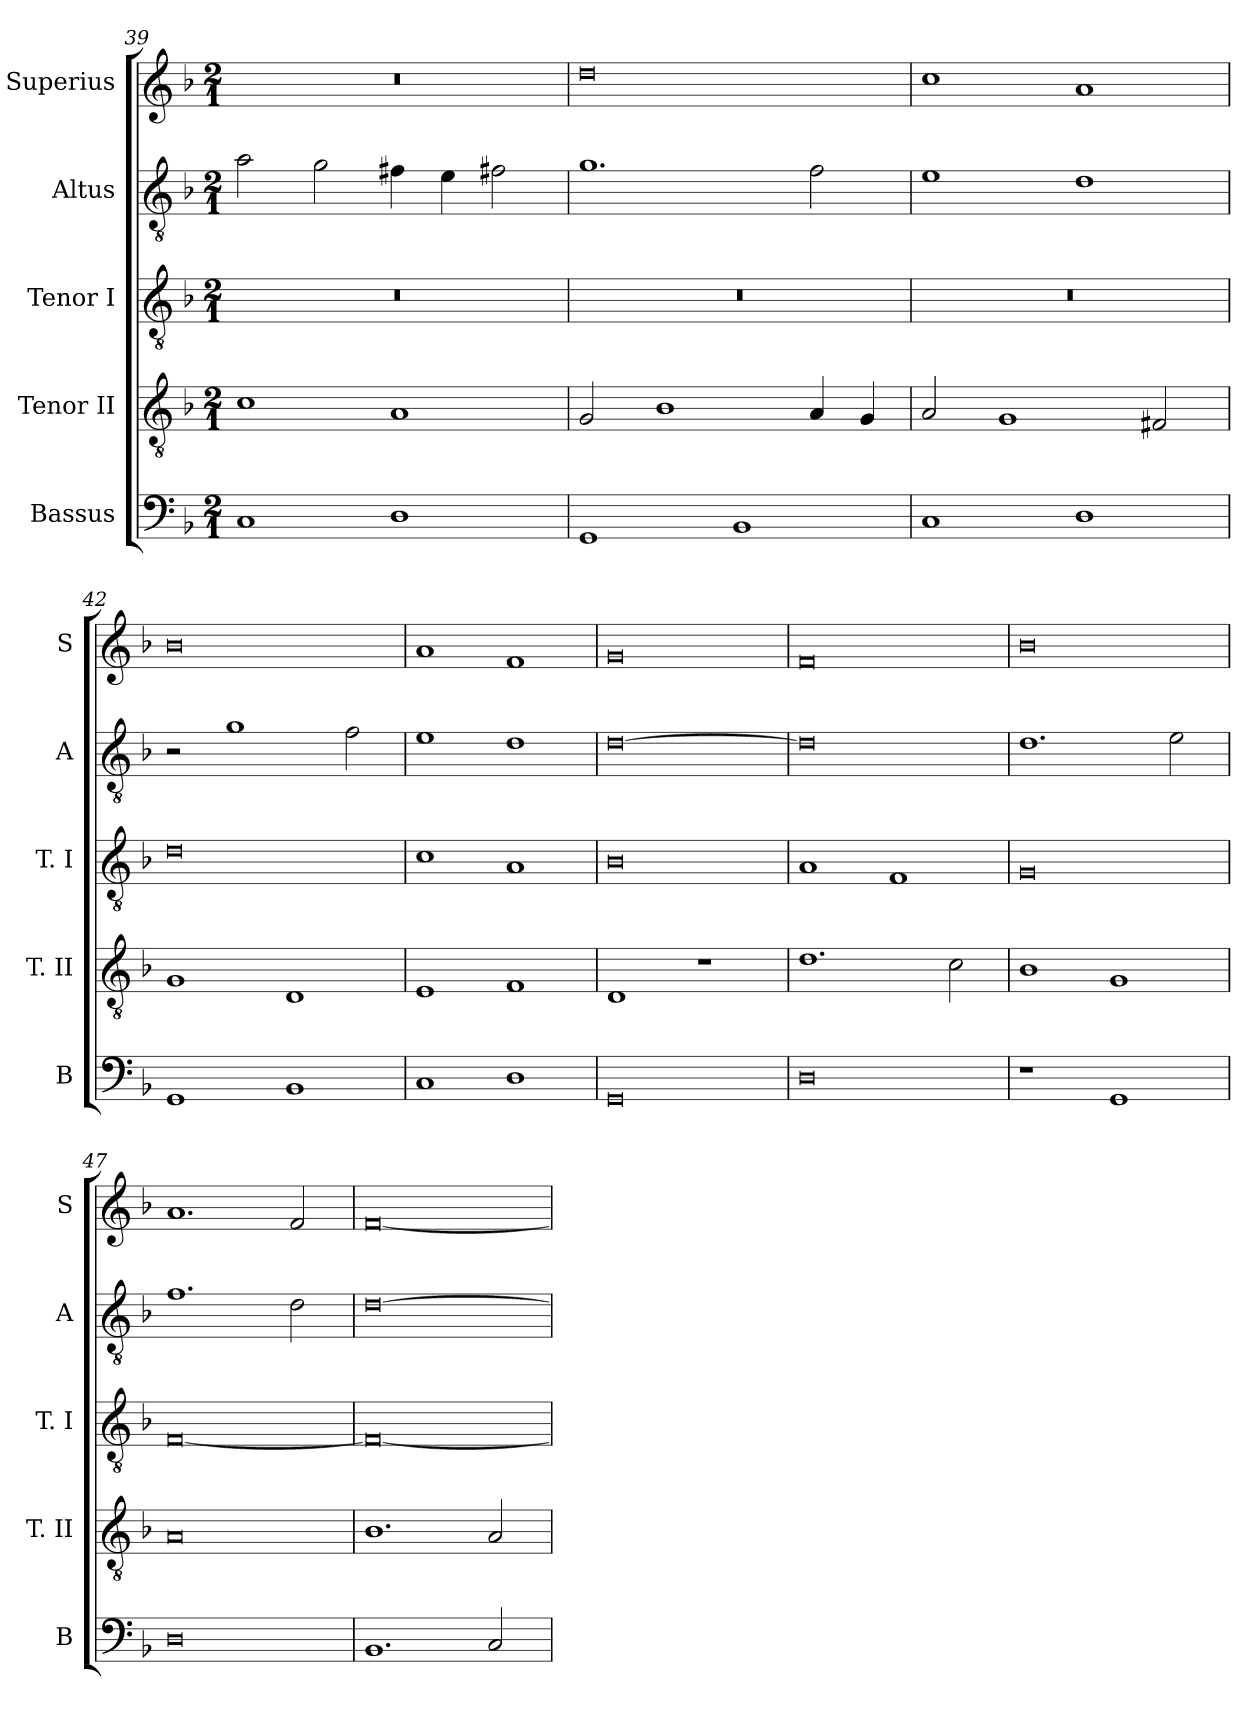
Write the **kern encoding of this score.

**kern	**kern	**kern	**kern	**kern
*part5	*part4	*part3	*part2	*part1
*staff5	*staff4	*staff3	*staff2	*staff1
*I"Bassus	*I"Tenor II	*I"Tenor I	*I"Altus	*I"Superius
*I'B	*I'T. II	*I'T. I	*I'A	*I'S
*clefF4	*clefGv2	*clefGv2	*clefGv2	*clefG2
*k[b-]	*k[b-]	*k[b-]	*k[b-]	*k[b-]
*M2/1	*M2/1	*M2/1	*M2/1	*M2/1
=39	=39	=39	=39	=39
1C	1c	0r	2a	0r
.	.	.	2g	.
1D	1A	.	4f#X	.
.	.	.	4e	.
.	.	.	2f#X	.
=40	=40	=40	=40	=40
1GG	2G	0r	1.g	0dd
.	1B-	.	.	.
1BB-	.	.	.	.
.	4A	.	2f	.
.	4G	.	.	.
=41	=41	=41	=41	=41
1C	2A	0r	1e	1cc
.	1G	.	.	.
1D	.	.	1d	1a
.	2F#X	.	.	.
=42	=42	=42	=42	=42
1GG	1G	0d	2r	0b-
.	.	.	1g	.
1BB-	1D	.	.	.
.	.	.	2f	.
=43	=43	=43	=43	=43
1C	1E	1c	1e	1a
1D	1F	1A	1d	1f
=44	=44	=44	=44	=44
0GG	1D	0B-	[0d	0g
.	1r	.	.	.
=45	=45	=45	=45	=45
0D	1.d	1A	0d]	0f
.	.	1F	.	.
.	2c	.	.	.
=46	=46	=46	=46	=46
1r	1B-	0G	1.d	0b-
1GG	1G	.	.	.
.	.	.	2e	.
=47	=47	=47	=47	=47
0D	0A	[0F	1.f	1.a
.	.	.	2d	2f
=48	=48	=48	=48	=48
1.BB-	1.B-	0F_	[0d	[0f
2C	2A	.	.	.
=	=	=	=	=
*-	*-	*-	*-	*-
